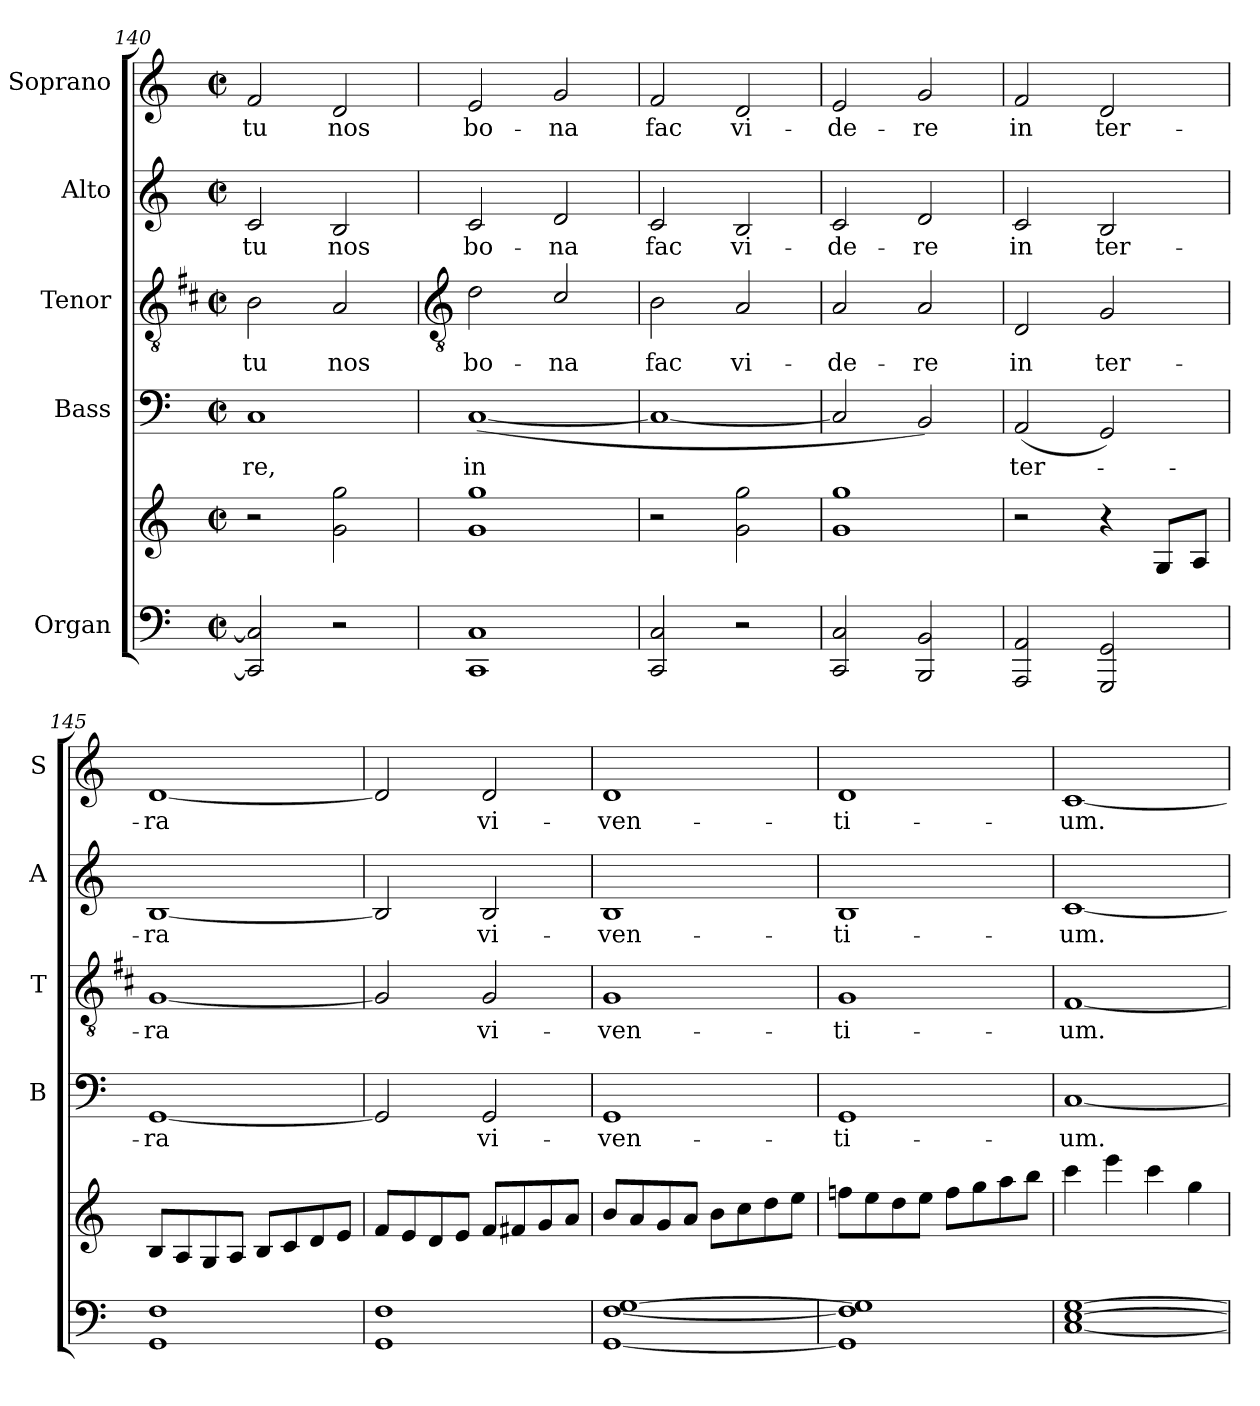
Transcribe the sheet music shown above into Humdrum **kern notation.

**kern	**kern	**kern	**text	**kern	**text	**kern	**text	**kern	**text
*part5	*part5	*part4	*part4	*part3	*part3	*part2	*part2	*part1	*part1
*staff6	*staff5	*staff4	*staff4	*staff3	*staff3	*staff2	*staff2	*staff1	*staff1
*I"Organ	*	*I"Bass	*	*I"Tenor	*	*I"Alto	*	*I"Soprano	*
*	*	*I'B	*	*I'T	*	*I'A	*	*I'S	*
*clefF4	*clefG2	*clefF4	*	*clefGv2	*	*clefG2	*	*clefG2	*
*	*	*	*	*ITrd1c2	*	*	*	*	*
*k[]	*k[]	*k[]	*	*k[]	*	*k[]	*	*k[]	*
*C:	*C:	*C:	*	*C:	*	*C:	*	*C:	*
*M2/2	*M2/2	*M2/2	*	*M2/2	*	*M2/2	*	*M2/2	*
*met(c|)	*met(c|)	*met(c|)	*	*met(c|)	*	*met(c|)	*	*met(c|)	*
=140	=140	=140	=140	=140	=140	=140	=140	=140	=140
!	!	!	!LO:LY:b	!	!LO:LY:b	!	!LO:LY:b	!	!LO:LY:b
2CC] 2C]	2r	1C	-re,	2A	tu	2c	tu	2f	tu
!	!	!	!	!	!LO:LY:b	!	!LO:LY:b	!	!LO:LY:b
2r	2g 2gg	.	.	2G	nos	2B	nos	2d	nos
!!LO:LB:g=z
=141	=141	=141	=141	=141	=141	=141	=141	=141	=141
*	*	*	*	*clefGv2	*	*	*	*	*
!	!	!	!LO:LY:b	!	!LO:LY:b	!	!LO:LY:b	!	!LO:LY:b
1CC 1C	1g 1gg	(<[1C	in	2c	bo-	2c	bo-	2e	bo-
!	!	!	!	!	!LO:LY:b	!	!LO:LY:b	!	!LO:LY:b
.	.	.	.	2B/	-na	2d	-na	2g	-na
=142	=142	=142	=142	=142	=142	=142	=142	=142	=142
!	!	!	!	!	!LO:LY:b	!	!LO:LY:b	!	!LO:LY:b
2CC 2C	2r	1C_	.	2A	fac	2c	fac	2f	fac
!	!	!	!	!	!LO:LY:b	!	!LO:LY:b	!	!LO:LY:b
2r	2g 2gg	.	.	2G	vi-	2B	vi-	2d	vi-
=143	=143	=143	=143	=143	=143	=143	=143	=143	=143
!	!	!	!	!	!LO:LY:b	!	!LO:LY:b	!	!LO:LY:b
2CC 2C	1g 1gg	2C]	.	2G	-de-	2c	-de-	2e	-de-
!	!	!	!	!	!LO:LY:b	!	!LO:LY:b	!	!LO:LY:b
2BBB 2BB	.	2BB)	.	2G	-re	2d	-re	2g	-re
=144	=144	=144	=144	=144	=144	=144	=144	=144	=144
!	!	!	!LO:LY:b	!	!LO:LY:b	!	!LO:LY:b	!	!LO:LY:b
2AAA 2AA	2r	(<2AA	ter-	2C	in	2c	in	2f	in
!	!	!	!	!	!LO:LY:b	!	!LO:LY:b	!	!LO:LY:b
2GGG 2GG	4r	2GG)	.	2F	ter-	2B	ter-	2d	ter-
.	8GL	.	.	.	.	.	.	.	.
.	8AJ	.	.	.	.	.	.	.	.
=145	=145	=145	=145	=145	=145	=145	=145	=145	=145
!	!	!	!LO:LY:b	!	!LO:LY:b	!	!LO:LY:b	!	!LO:LY:b
1GG 1F	8BL	[1GG	ra	[1F	-ra	[1B	-ra	[1d	-ra
.	8A	.	.	.	.	.	.	.	.
.	8G	.	.	.	.	.	.	.	.
.	8AJ	.	.	.	.	.	.	.	.
.	8BL	.	.	.	.	.	.	.	.
.	8c	.	.	.	.	.	.	.	.
.	8d	.	.	.	.	.	.	.	.
.	8eJ	.	.	.	.	.	.	.	.
=146	=146	=146	=146	=146	=146	=146	=146	=146	=146
1GG 1F	8fL	2GG]	.	2F]	.	2B]	.	2d]	.
.	8e	.	.	.	.	.	.	.	.
.	8d	.	.	.	.	.	.	.	.
.	8eJ	.	.	.	.	.	.	.	.
!	!	!	!LO:LY:b	!	!LO:LY:b	!	!LO:LY:b	!	!LO:LY:b
.	8fL	2GG	vi-	2F	vi-	2B	vi-	2d	vi-
.	8f#X	.	.	.	.	.	.	.	.
.	8g	.	.	.	.	.	.	.	.
.	8aJ	.	.	.	.	.	.	.	.
=147	=147	=147	=147	=147	=147	=147	=147	=147	=147
!	!	!	!LO:LY:b	!	!LO:LY:b	!	!LO:LY:b	!	!LO:LY:b
[1GG [1F [1G	8bL	1GG	-ven-	1F	-ven-	1B	-ven-	1d	-ven-
.	8a	.	.	.	.	.	.	.	.
.	8g	.	.	.	.	.	.	.	.
.	8aJ	.	.	.	.	.	.	.	.
.	8bL	.	.	.	.	.	.	.	.
.	8cc	.	.	.	.	.	.	.	.
.	8dd	.	.	.	.	.	.	.	.
.	8eeJ	.	.	.	.	.	.	.	.
=148	=148	=148	=148	=148	=148	=148	=148	=148	=148
!	!	!	!LO:LY:b	!	!LO:LY:b	!	!LO:LY:b	!	!LO:LY:b
1GG] 1F] 1G]	8ffnL	1GG	-ti-	1F	-ti-	1B	-ti-	1d	-ti-
.	8ee	.	.	.	.	.	.	.	.
.	8dd	.	.	.	.	.	.	.	.
.	8eeJ	.	.	.	.	.	.	.	.
.	8ffL	.	.	.	.	.	.	.	.
.	8gg	.	.	.	.	.	.	.	.
.	8aa	.	.	.	.	.	.	.	.
.	8bbJ	.	.	.	.	.	.	.	.
=149	=149	=149	=149	=149	=149	=149	=149	=149	=149
!	!	!	!LO:LY:b	!	!LO:LY:b	!	!LO:LY:b	!	!LO:LY:b
[1C [1E [1G	4ccc	[1C	-um.	[1E	-um.	[1c	-um.	[1c	-um.
.	4eee	.	.	.	.	.	.	.	.
.	4ccc	.	.	.	.	.	.	.	.
.	4gg	.	.	.	.	.	.	.	.
=	=	=	=	=	=	=	=	=	=
*-	*-	*-	*-	*-	*-	*-	*-	*-	*-
